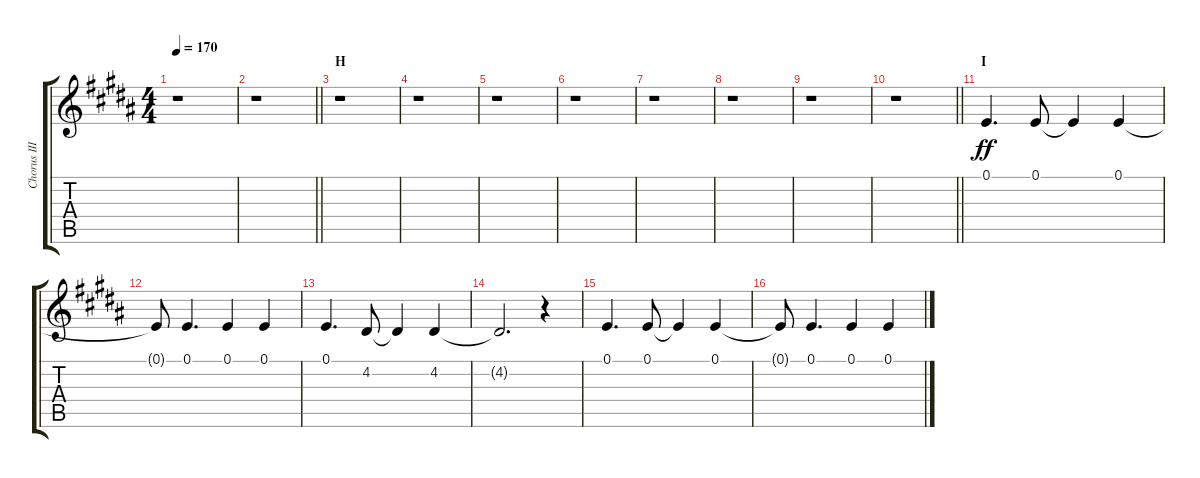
\track ("Chorus III" "Chorus III") {instrument voiceoohs}
\staff {score tabs}
\tuning (E4 B3 G3 D3 A2 E2) {hide}
\ts (4 4)
\tempo 170
\clef g2
\ks b
r.1{dy ff} |
\barLineRight lightlight
r.1 |
\section ("" "H")
r.1 |
r.1 |
r.1 |
r.1 |
r.1 |
r.1 |
r.1 |
\barLineRight lightlight
r.1 |
\section ("" "I")
0.1.4{d} 0.1.8 0.1{t}.4 0.1.4 |
0.1{t}.8 0.1.4{d} 0.1.4 0.1.4 |
0.1.4{d} 4.2.8 4.2{t}.4 4.2.4 |
4.2{t}.2{d} r.4 |
0.1.4{d} 0.1.8 0.1{t}.4 0.1.4 |
0.1{t}.8 0.1.4{d} 0.1.4 0.1.4
